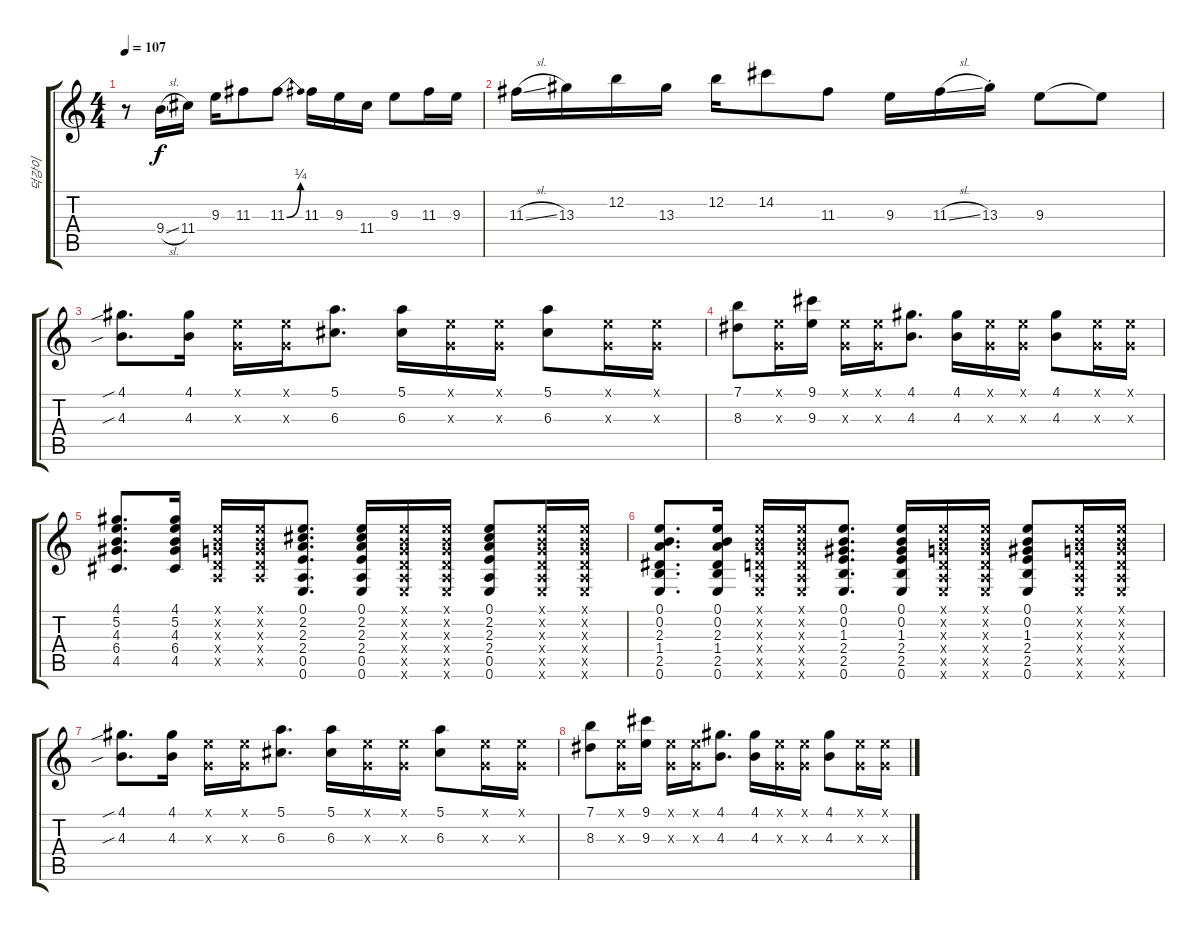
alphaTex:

\track ("덕강이" "덕강이") {instrument acousticguitarsteel}
\staff {score tabs}
\tuning (E4 B3 G3 D3 A2 E2) {hide}
\ts (4 4)
\tempo 107
\clef g2
\ks c
r.8{dy f} 9.4{sl}.16 11.4.16 9.3.16 11.3.8 11.3{be (bend 0 0 60 1)}.8 11.3.16 9.3.16 11.4.16 9.3.8 11.3.16 9.3.16 |
11.3{sl}.16 13.3.16 12.2.16 13.3.16 12.2.16 14.2.8 11.3.8 9.3.16 11.3{sl}.16 13.3{st}.16 9.3.8 9.3{t}.8 |
(4.1{sib} 4.3{sib}).8{d} (4.1 4.3).16 (0.1{x} 0.3{x}).16 (0.1{x} 0.3{x}).16 (5.1 6.3).8{d} (5.1 6.3).16 (0.1{x} 0.3{x}).16 (0.1{x} 0.3{x}).16 (5.1 6.3).8 (0.1{x} 0.3{x}).16 (0.1{x} 0.3{x}).16 |
(7.1 8.3).8 (0.1{x} 0.3{x}).16 (9.1 9.3).16 (0.1{x} 0.3{x}).16 (0.1{x} 0.3{x}).16 (4.1 4.3).8{d} (4.1 4.3).16 (0.1{x} 0.3{x}).16 (0.1{x} 0.3{x}).16 (4.1 4.3).8 (0.1{x} 0.3{x}).16 (0.1{x} 0.3{x}).16 |
(4.1 5.2 4.3 6.4 4.5).8{d} (4.1 5.2 4.3 6.4 4.5).16 (0.1{x} 0.2{x} 0.3{x} 0.4{x} 0.5{x}).16 (0.1{x} 0.2{x} 0.3{x} 0.4{x} 0.5{x}).16 (0.1 2.2 2.3 2.4 0.5 0.6).8{d} (0.1 2.2 2.3 2.4 0.5 0.6).16 (0.1{x} 0.2{x} 0.3{x} 0.4{x} 0.5{x} 0.6{x}).16 (0.1{x} 0.2{x} 0.3{x} 0.4{x} 0.5{x} 0.6{x}).16 (0.1 2.2 2.3 2.4 0.5 0.6).8 (0.1{x} 0.2{x} 0.3{x} 0.4{x} 0.5{x} 0.6{x}).16 (0.1{x} 0.2{x} 0.3{x} 0.4{x} 0.5{x} 0.6{x}).16 |
(0.1 0.2 2.3 1.4 2.5 0.6).8{d} (0.1 0.2 2.3 1.4 2.5 0.6).16 (0.1{x} 0.2{x} 0.3{x} 0.4{x} 0.5{x} 0.6{x}).16 (0.1{x} 0.2{x} 0.3{x} 0.4{x} 0.5{x} 0.6{x}).16 (0.1 0.2 1.3 2.4 2.5 0.6).8{d} (0.1 0.2 1.3 2.4 2.5 0.6).16 (0.1{x} 0.2{x} 0.3{x} 0.4{x} 0.5{x} 0.6{x}).16 (0.1{x} 0.2{x} 0.3{x} 0.4{x} 0.5{x} 0.6{x}).16 (0.1 0.2 1.3 2.4 2.5 0.6).8 (0.1{x} 0.2{x} 0.3{x} 0.4{x} 0.5{x} 0.6{x}).16 (0.1{x} 0.2{x} 0.3{x} 0.4{x} 0.5{x} 0.6{x}).16 |
(4.1{sib} 4.3{sib}).8{d} (4.1 4.3).16 (0.1{x} 0.3{x}).16 (0.1{x} 0.3{x}).16 (5.1 6.3).8{d} (5.1 6.3).16 (0.1{x} 0.3{x}).16 (0.1{x} 0.3{x}).16 (5.1 6.3).8 (0.1{x} 0.3{x}).16 (0.1{x} 0.3{x}).16 |
(7.1 8.3).8{volume 0} (0.1{x} 0.3{x}).16 (9.1 9.3).16 (0.1{x} 0.3{x}).16 (0.1{x} 0.3{x}).16 (4.1 4.3).8{d} (4.1 4.3).16 (0.1{x} 0.3{x}).16 (0.1{x} 0.3{x}).16 (4.1 4.3).8 (0.1{x} 0.3{x}).16 (0.1{x} 0.3{x}).16
